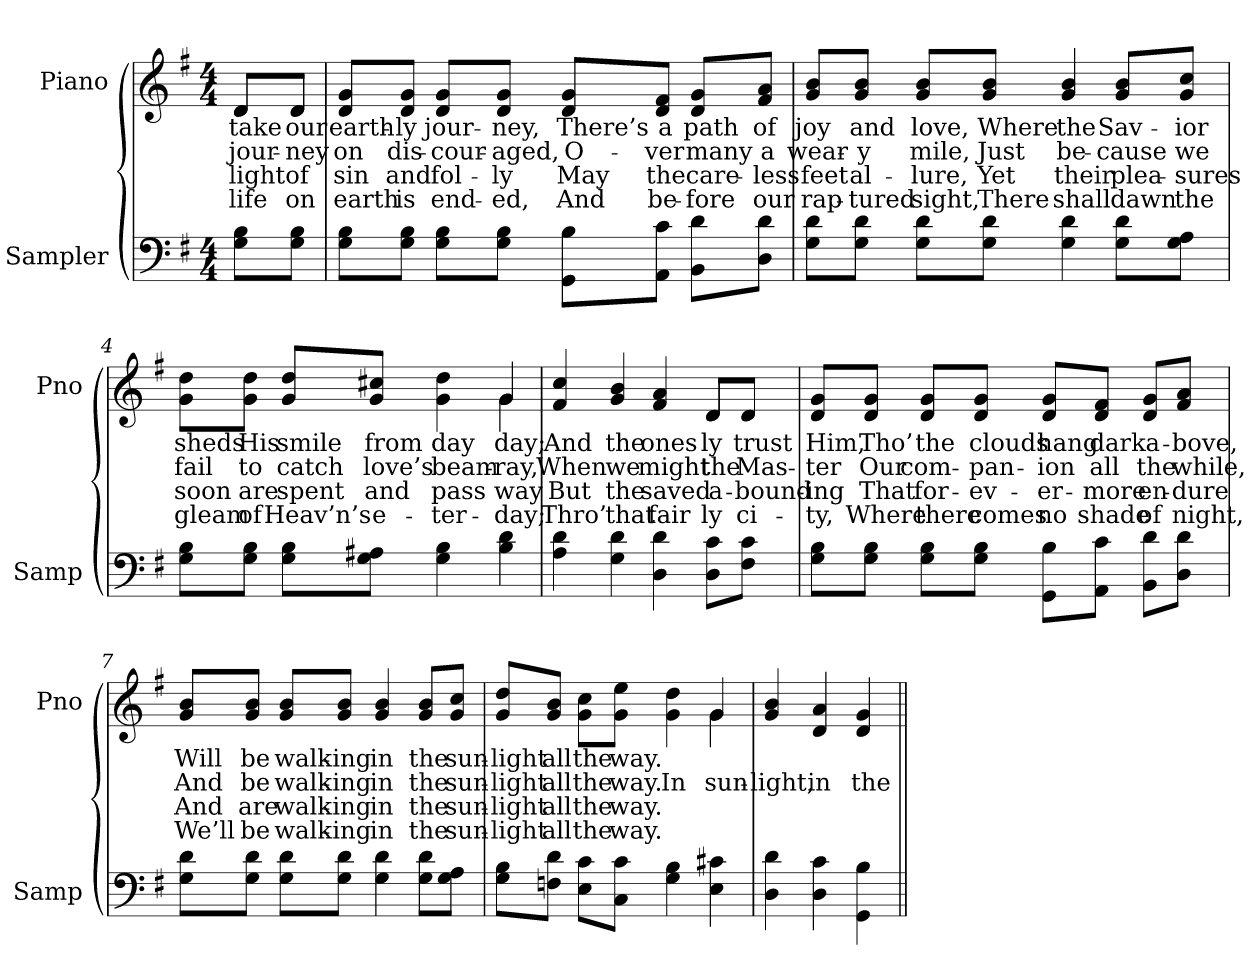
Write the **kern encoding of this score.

**kern	**text	**kern	**text	**text	**text	**text
*part2	*part2	*part1	*part1	*part1	*part1	*part1
*staff2	*staff2	*staff1	*staff1	*staff1	*staff1	*staff1
*I"Sampler	*	*I"Piano	*	*	*	*
*I'Samp	*	*I'Pno	*	*	*	*
*clefF4	*	*clefG2	*	*	*	*
*k[f#]	*	*k[f#]	*	*	*	*
*G:	*	*G:	*	*	*	*
*M4/4	*	*M4/4	*	*	*	*
=1	=1	=1	=1	=1	=1	=1
*	*	*^	*	*	*	*
8G\ 8B\L	.	8d/L	8d/L	take	jour-	light	life
8G\ 8B\J	.	8d/J	8d/J	our	-ney	of	on
*	*	*v	*v	*	*	*	*
=2	=2	=2	=2	=2	=2	=2
8G\ 8B\L	.	8d/ 8g/L	earth-	on	sin	earth
8G\ 8B\J	.	8d/ 8g/J	-ly	dis-	and	is
8G\ 8B\L	.	8d/ 8g/L	jour-	-cour-	fol-	end-
8G\ 8B\J	.	8d/ 8g/J	-ney,	-aged,	-ly	-ed,
8GG\ 8B\L	.	8d/ 8g/L	There’s	O-	May	And
8AA\ 8c\J	.	8d/ 8f#/J	a	-ver	the	be-
8BB\ 8d\L	.	8d/ 8g/L	path	many	care-	-fore
8D\ 8d\J	.	8f#/ 8a/J	of	a	-less	our
=3	=3	=3	=3	=3	=3	=3
8G\ 8d\L	.	8g/ 8b/L	joy	wear-	feet	rap-
8G\ 8d\J	.	8g/ 8b/J	and	-y	al-	-tured
8G\ 8d\L	.	8g/ 8b/L	love,	mile,	-lure,	sight,
8G\ 8d\J	.	8g/ 8b/J	Where	Just	Yet	There
4G 4d	.	4g 4b	the	be-	their	shall
8G\ 8d\L	.	8g/ 8b/L	Sav-	-cause	plea-	dawn
8G\ 8A\J	.	8g/ 8cc/J	-ior	we	-sures	the
=4	=4	=4	=4	=4	=4	=4
*	*	*^	*	*	*	*
8G\ 8B\L	.	8g\ 8dd\L	2.ryy	sheds	fail	soon	gleam
8G\ 8B\J	.	8g\ 8dd\J	.	His	to	are	of
8G\ 8B\L	.	8g/ 8dd/L	.	smile	catch	spent	Heav’n’s
8G\ 8A#X\J	.	8g/ 8cc#X/J	.	from	love’s	and	e-
4G 4B	.	4g 4dd	.	day	beam-	pass	-ter-
4B 4d	.	4g/	4g	day;	ray,	-way	day;
=5	=5	=5	=5	=5	=5	=5	=5
4A 4d	.	4f# 4cc	2.ryy	And	When	But	Thro’
4G 4d	.	4g 4b	.	the	we	the	that
4D 4d	.	4f# 4a	.	ones	might	saved	fair
8D\ 8c\L	.	8d/L	8d/L	-ly	the	a-	-ly
8F#\ 8c\J	.	8d/J	8d/J	trust	Mas-	-bound-	ci-
*	*	*v	*v	*	*	*	*
=6	=6	=6	=6	=6	=6	=6
8G\ 8B\L	.	8d/ 8g/L	Him,	-ter	-ing	-ty,
8G\ 8B\J	.	8d/ 8g/J	Tho’	Our	That	Where
8G\ 8B\L	.	8d/ 8g/L	the	com-	for-	there
8G\ 8B\J	.	8d/ 8g/J	clouds	-pan-	-ev-	comes
8GG\ 8B\L	.	8d/ 8g/L	hang	-ion	-er-	no
8AA\ 8c\J	.	8d/ 8f#/J	dark	all	-more	shade
8BB\ 8d\L	.	8d/ 8g/L	a-	the	en-	of
8D\ 8d\J	.	8f#/ 8a/J	-bove,	while,	-dure	night,
=7	=7	=7	=7	=7	=7	=7
8G\ 8d\L	.	8g/ 8b/L	Will	And	And	We’ll
8G\ 8d\J	.	8g/ 8b/J	be	be	are	be
8G\ 8d\L	.	8g/ 8b/L	walk-	walk-	walk-	walk-
8G\ 8d\J	.	8g/ 8b/J	-ing	-ing	-ing	-ing
4G 4d	.	4g 4b	in	in	in	in
8G\ 8d\L	.	8g/ 8b/L	the	the	the	the
8G\ 8A\J	.	8g/ 8cc/J	sun-	sun-	sun-	sun-
=8	=8	=8	=8	=8	=8	=8
*	*	*^	*	*	*	*
8G\ 8B\L	.	8g/ 8dd/L	2.ryy	-light	-light	-light	-light
8Fn\ 8d\J	.	8g/ 8b/J	.	all	all	all	all
8E\ 8c\L	.	8g\ 8cc\L	.	the	the	the	the
8C\ 8c\J	.	8g\ 8ee\J	.	way.	way.	way.	way.
4G 4B	.	4g 4dd	.	.	In	.	.
4E 4c#X	.	4g/	4g	.	sun-	.	.
*	*	*v	*v	*	*	*	*
=9	=9	=9	=9	=9	=9	=9
4D 4d	.	4g 4b	.	-light,	.	.
4D 4c	.	4d 4a	.	in	.	.
4GG 4B	.	4d 4g	.	the	.	.
=||	=||	=||	=||	=||	=||	=||
*-	*-	*-	*-	*-	*-	*-
